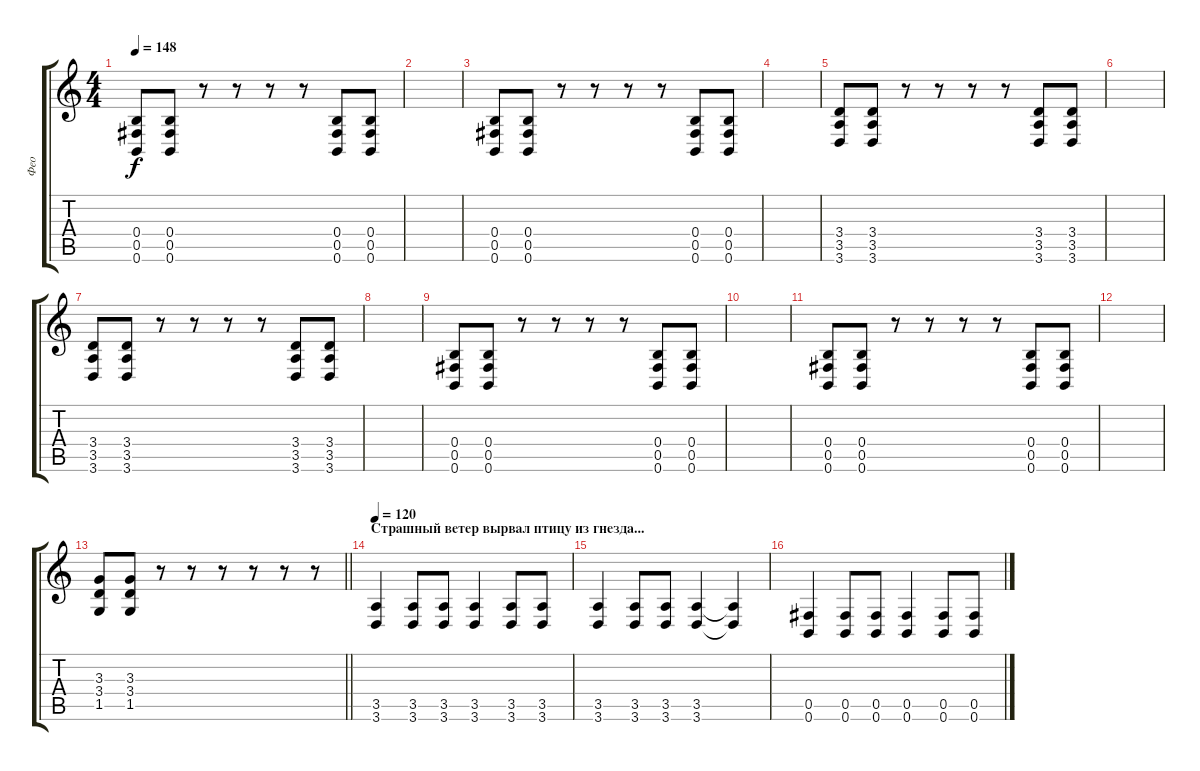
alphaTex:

\track ("Фео" "Фео") {instrument distortionguitar}
\staff {score tabs}
\tuning (Db4 Ab3 E3 B2 Gb2 B1) {hide}
\ts (4 4)
\tempo 148
\clef g2
\ks c
(0.4 0.5 0.6).8{dy f} (0.4 0.5 0.6).8 r.8 r.8 r.8 r.8 (0.4 0.5 0.6).8 (0.4 0.5 0.6).8 |
|
(0.4 0.5 0.6).8 (0.4 0.5 0.6).8 r.8 r.8 r.8 r.8 (0.4 0.5 0.6).8 (0.4 0.5 0.6).8 |
|
(3.4 3.5 3.6).8 (3.4 3.5 3.6).8 r.8 r.8 r.8 r.8 (3.4 3.5 3.6).8 (3.4 3.5 3.6).8 |
|
(3.4 3.5 3.6).8 (3.4 3.5 3.6).8 r.8 r.8 r.8 r.8 (3.4 3.5 3.6).8 (3.4 3.5 3.6).8 |
|
(0.4 0.5 0.6).8 (0.4 0.5 0.6).8 r.8 r.8 r.8 r.8 (0.4 0.5 0.6).8 (0.4 0.5 0.6).8 |
|
(0.4 0.5 0.6).8 (0.4 0.5 0.6).8 r.8 r.8 r.8 r.8 (0.4 0.5 0.6).8 (0.4 0.5 0.6).8 |
|
\barLineRight lightlight
(3.3 3.4 1.5).8 (3.3 3.4 1.5).8 r.8 r.8 r.8 r.8 r.8 r.8 |
\section ("" "Страшный ветер вырвал птицу из гнезда...")
\tempo 120
(3.5 3.6).4 (3.5 3.6).8 (3.5 3.6).8 (3.5 3.6).4 (3.5 3.6).8 (3.5 3.6).8 |
(3.5 3.6).4 (3.5 3.6).8 (3.5 3.6).8 (3.5 3.6).4 (3.5{t} 3.6{t}).4 |
(0.5 0.6).4 (0.5 0.6).8 (0.5 0.6).8 (0.5 0.6).4 (0.5 0.6).8 (0.5 0.6).8
